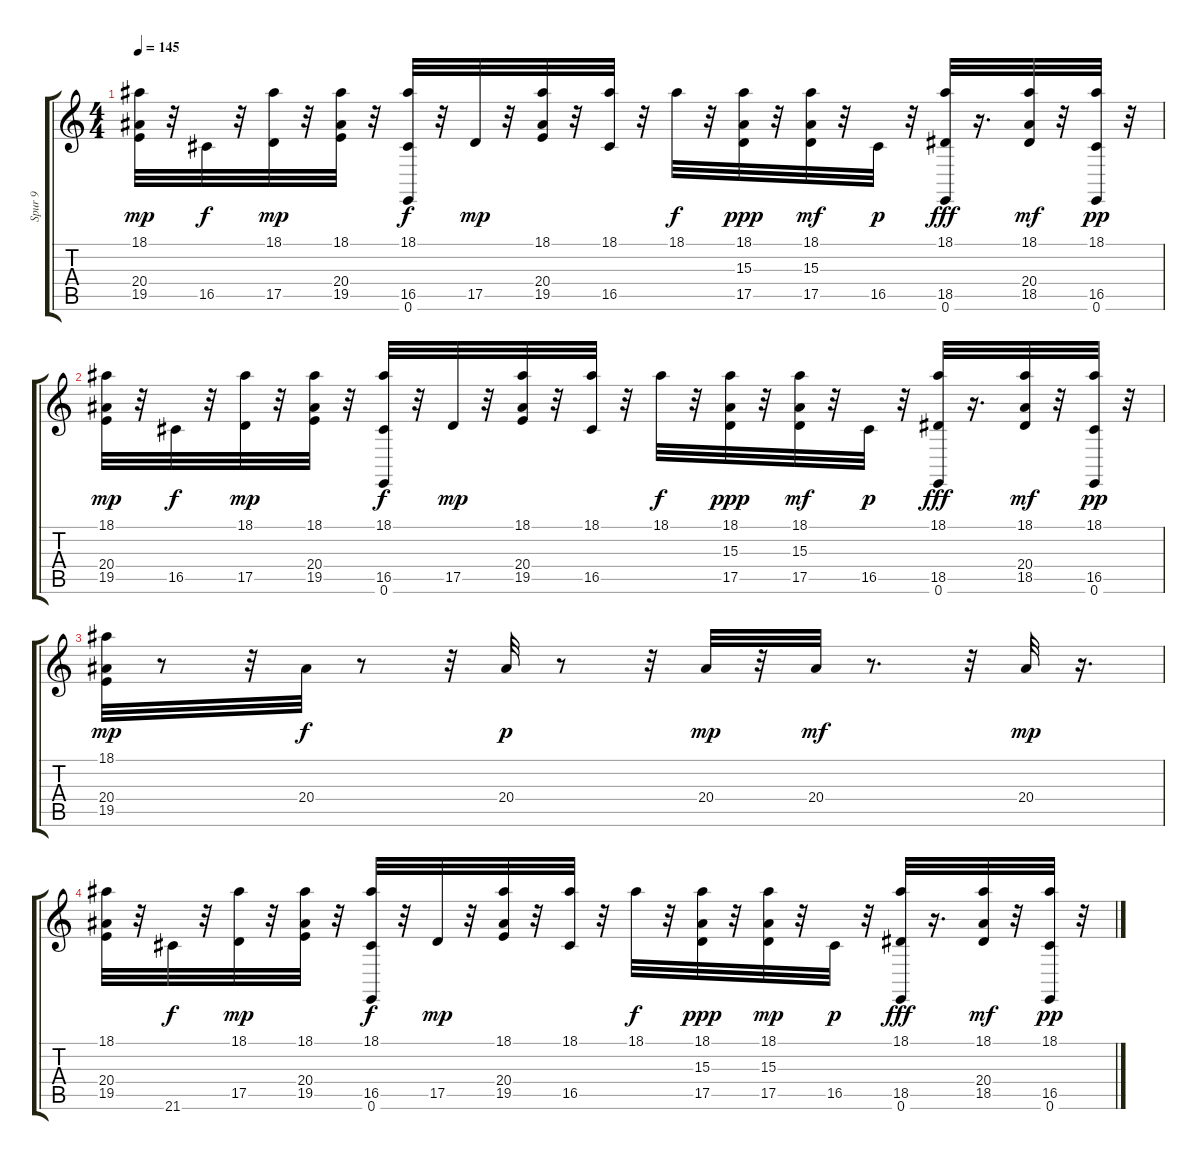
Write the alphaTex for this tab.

\track ("Spur 9" "Spur 9") {instrument acousticgrandpiano}
\staff {score tabs}
\tuning (E4 B3 G3 D3 A2 E2) {hide}
\ts (4 4)
\tempo 145
\clef g2
\ks c
(18.1 20.4 19.5).32{dy mp} r.32 16.5.32{dy f} r.32 (18.1 17.5).32{dy mp} r.32 (18.1 20.4 19.5).32 r.32 (18.1 16.5 0.6).32{dy f} r.32 17.5.32{dy mp} r.32 (18.1 20.4 19.5).32 r.32 (18.1 16.5).32 r.32 18.1.32{dy f} r.32 (18.1 15.3 17.5).32{dy ppp} r.32 (18.1 15.3 17.5).32{dy mf} r.32 16.5.32{dy p} r.32 (18.1 18.5 0.6).32{dy fff} r.16{d} (18.1 20.4 18.5).32{dy mf} r.32 (18.1 16.5 0.6).32{dy pp} r.32 |
(18.1 20.4 19.5).32{dy mp} r.32 16.5.32{dy f} r.32 (18.1 17.5).32{dy mp} r.32 (18.1 20.4 19.5).32 r.32 (18.1 16.5 0.6).32{dy f} r.32 17.5.32{dy mp} r.32 (18.1 20.4 19.5).32 r.32 (18.1 16.5).32 r.32 18.1.32{dy f} r.32 (18.1 15.3 17.5).32{dy ppp} r.32 (18.1 15.3 17.5).32{dy mf} r.32 16.5.32{dy p} r.32 (18.1 18.5 0.6).32{dy fff} r.16{d} (18.1 20.4 18.5).32{dy mf} r.32 (18.1 16.5 0.6).32{dy pp} r.32 |
(18.1 20.4 19.5).32{dy mp} r.8 r.32 20.4.32{dy f} r.8 r.32 20.4.32{dy p} r.8 r.32 20.4.32{dy mp} r.32 20.4.32{dy mf} r.8{d} r.32 20.4.32{dy mp} r.16{d} |
(18.1 20.4 19.5).32 r.32 21.6.32{dy f} r.32 (18.1 17.5).32{dy mp} r.32 (18.1 20.4 19.5).32 r.32 (18.1 16.5 0.6).32{dy f} r.32 17.5.32{dy mp} r.32 (18.1 20.4 19.5).32 r.32 (18.1 16.5).32 r.32 18.1.32{dy f} r.32 (18.1 15.3 17.5).32{dy ppp} r.32 (18.1 15.3 17.5).32{dy mp} r.32 16.5.32{dy p} r.32 (18.1 18.5 0.6).32{dy fff} r.16{d} (18.1 20.4 18.5).32{dy mf} r.32 (18.1 16.5 0.6).32{dy pp} r.32
